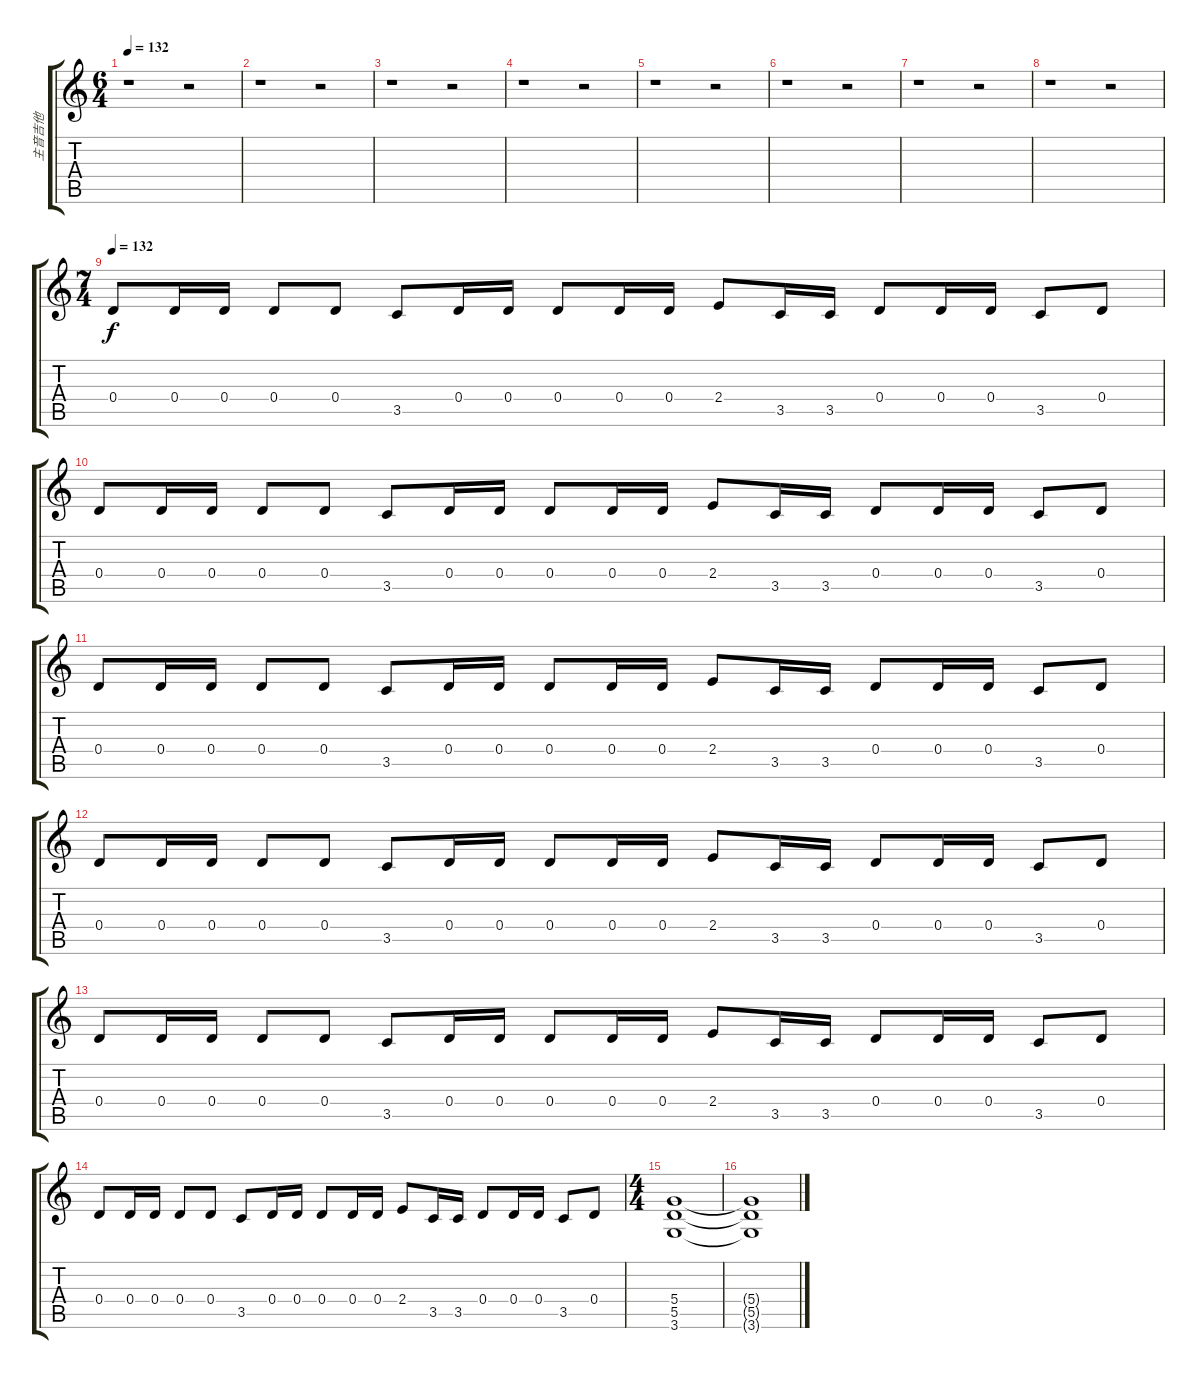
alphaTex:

\track ("主音吉他" "主音吉他") {instrument distortionguitar}
\staff {score tabs}
\tuning (E4 B3 G3 D3 A2 E2) {hide}
\ts (6 4)
\tempo 132
\tempo 126
\tempo 132
\clef g2
\ks c
r.1{dy f instrument distortionguitar} r.2 |
r.1 r.2 |
r.1 r.2 |
r.1 r.2 |
r.1 r.2 |
r.1 r.2 |
r.1 r.2 |
r.1 r.2 |
\ts (7 4)
\tempo 132
0.4.8 0.4.16 0.4.16 0.4.8 0.4.8 3.5.8 0.4.16 0.4.16 0.4.8 0.4.16 0.4.16 2.4.8 3.5.16 3.5.16 0.4.8 0.4.16 0.4.16 3.5.8 0.4.8 |
0.4.8 0.4.16 0.4.16 0.4.8 0.4.8 3.5.8 0.4.16 0.4.16 0.4.8 0.4.16 0.4.16 2.4.8 3.5.16 3.5.16 0.4.8 0.4.16 0.4.16 3.5.8 0.4.8 |
0.4.8 0.4.16 0.4.16 0.4.8 0.4.8 3.5.8 0.4.16 0.4.16 0.4.8 0.4.16 0.4.16 2.4.8 3.5.16 3.5.16 0.4.8 0.4.16 0.4.16 3.5.8 0.4.8 |
0.4.8 0.4.16 0.4.16 0.4.8 0.4.8 3.5.8 0.4.16 0.4.16 0.4.8 0.4.16 0.4.16 2.4.8 3.5.16 3.5.16 0.4.8 0.4.16 0.4.16 3.5.8 0.4.8 |
0.4.8 0.4.16 0.4.16 0.4.8 0.4.8 3.5.8 0.4.16 0.4.16 0.4.8 0.4.16 0.4.16 2.4.8 3.5.16 3.5.16 0.4.8 0.4.16 0.4.16 3.5.8 0.4.8 |
0.4.8 0.4.16 0.4.16 0.4.8 0.4.8 3.5.8 0.4.16 0.4.16 0.4.8 0.4.16 0.4.16 2.4.8 3.5.16 3.5.16 0.4.8 0.4.16 0.4.16 3.5.8 0.4.8 |
\ts (4 4)
(5.4 5.5 3.6).1 |
(5.4{t} 5.5{t} 3.6{t}).1
